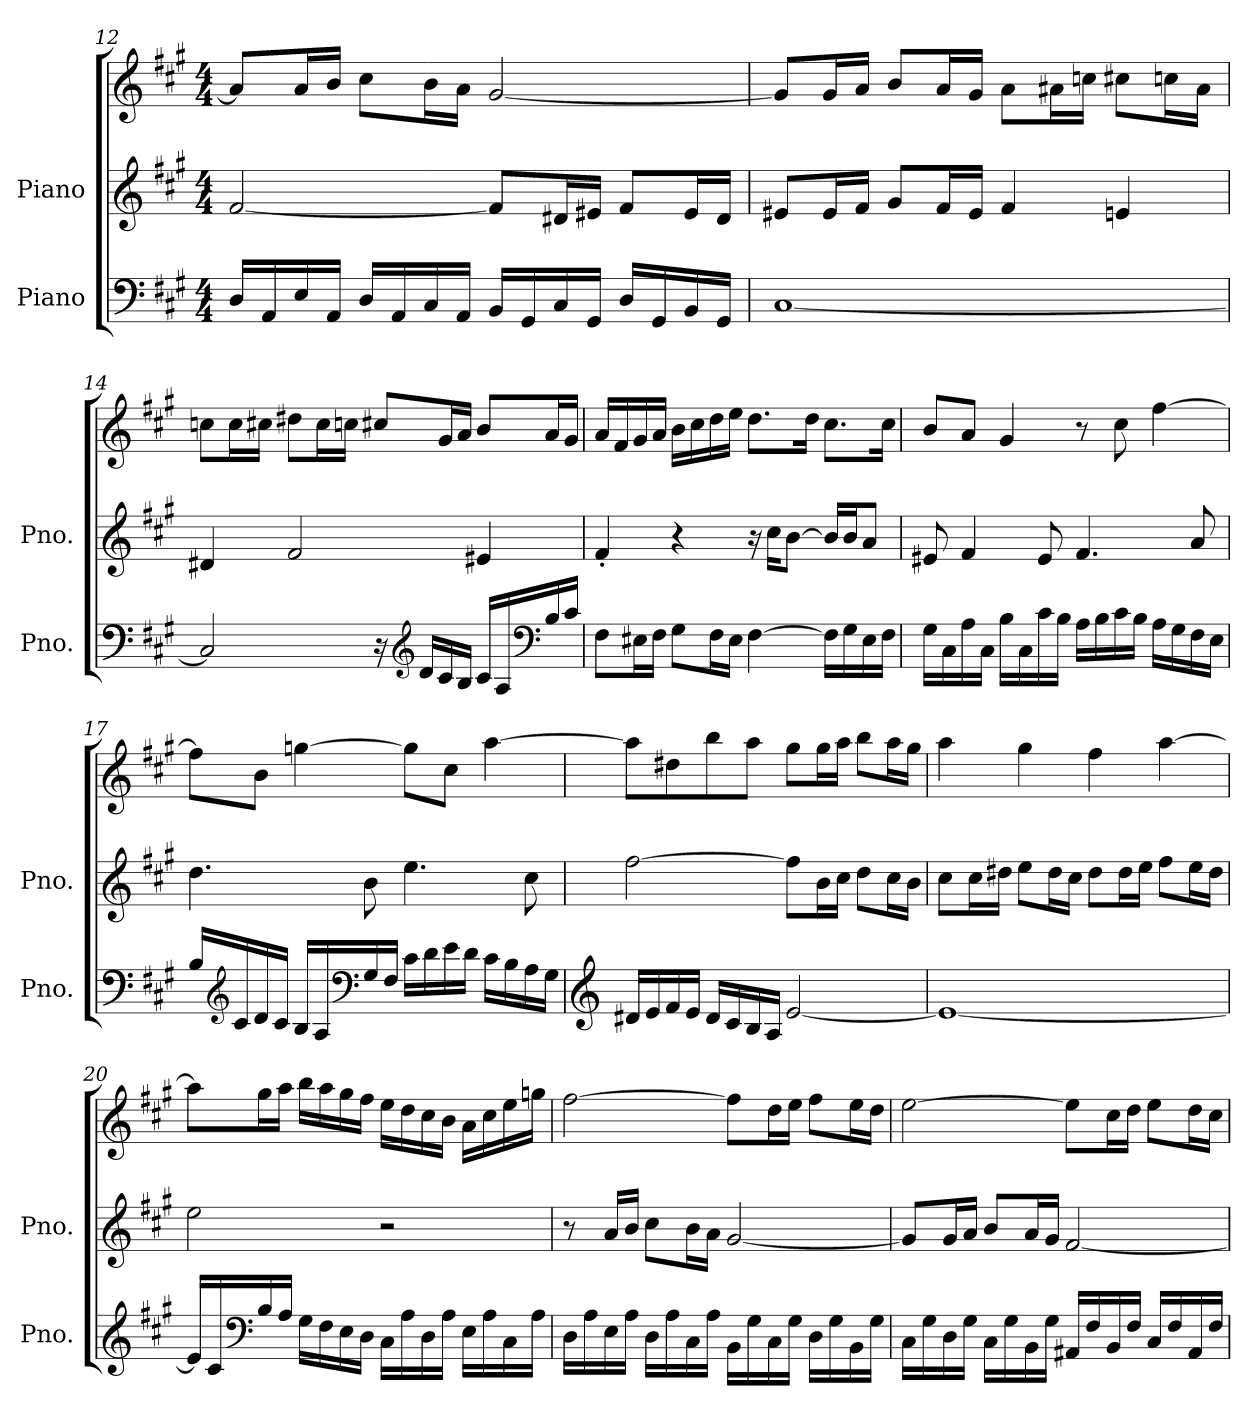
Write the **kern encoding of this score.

**kern	**kern	**kern
*part2	*part1	*part1
*staff3	*staff2	*staff1
*I"Piano	*I"Piano	*
*I'Pno.	*I'Pno.	*
*clefF4	*clefG2	*clefG2
*k[f#c#g#]	*k[f#c#g#]	*k[f#c#g#]
*M4/4	*M4/4	*M4/4
=12	=12	=12
16D/LL	[2f#/	8a/L]
16AA/	.	.
16E/	.	16a/L
16AA/JJ	.	16b/JJ
16D/LL	.	8cc#\L
16AA/	.	.
16C#/	.	16b\L
16AA/JJ	.	16a\JJ
16BB/LL	8f#/L]	[2g#/
16GG#/	.	.
16C#/	16d#X/L	.
16GG#/JJ	16e#X/JJ	.
16D/LL	8f#/L	.
16GG#/	.	.
16BB/	16e#/L	.
16GG#/JJ	16d#/JJ	.
!!LO:LB:g=z
=13	=13	=13
[1C#	8e#X/L	8g#/L]
.	16e#/L	16g#/L
.	16f#/JJ	16a/JJ
.	8g#/L	8b/L
.	16f#/L	16a/L
.	16e#/JJ	16g#/JJ
.	4f#/	8a\L
.	.	16a#X\L
.	.	16ccn\JJ
.	4en/	8cc#X\L
.	.	16ccn\L
.	.	16a#\JJ
=14	=14	=14
2C#/]	4d#X/	8ccn\L
.	.	16cc\L
.	.	16cc#X\JJ
.	2f#/	8dd#X\L
.	.	16cc#\L
.	.	16ccn\JJ
16r	.	8cc#X/L
*clefG2	*	*
16d/LL	.	.
16c#/	.	16g#/L
16B/JJ	.	16a/JJ
16c#/LL	4e#X/	8b/L
16A/	.	.
*clefF4	*	*
16B/	.	16a/L
16c#/JJ	.	16g#/JJ
!!LO:LB:g=z
=15	=15	=15
8F#\L	4f#'/	16a/LL
.	.	16f#/
16E#X\L	.	16g#/
16F#\JJ	.	16a/JJ
8G#\L	4r	16b\LL
.	.	16cc#\
16F#\L	.	16dd\
16E#\JJ	.	16ee\JJ
[4F#\	16r	8.dd\L
.	16cc#\KL	.
.	[8b\J	.
.	.	16dd\Jk
16F#\LL]	16b/LL]	8.cc#\L
16G#\	16b/J	.
16E#\	8a/J	.
16F#\JJ	.	16cc#\Jk
=16	=16	=16
16G#\LL	8e#X/	8b/L
16C#\	.	.
16A\	4f#/	8a/J
16C#\JJ	.	.
16B\LL	.	4g#/
16C#\	.	.
16c#\	8e#/	.
16B\JJ	.	.
16A\LL	4.f#/	8r
16B\	.	.
16c#\	.	8cc#\
16B\JJ	.	.
16A\LL	.	[4ff#\
16G#\	.	.
16F#\	8a/	.
16E\JJ	.	.
!!LO:PB:g=z
=17	=17	=17
16B/LL	4.dd\	8ff#\L]
*clefG2	*	*
16c#/	.	.
16d/	.	8b\J
16c#/JJ	.	.
16B/LL	.	[4ggn\
16A/	.	.
*clefF4	*	*
16G#/	8b\	.
16F#/JJ	.	.
16c#\LL	4.ee\	8gg\L]
16d\	.	.
16e\	.	8cc#\J
16d\JJ	.	.
16c#\LL	.	[4aa\
16B\	.	.
16A\	8cc#\	.
16G#\JJ	.	.
=18	=18	=18
*clefG2	*	*
16d#X/LL	[2ff#\	8aa\L]
16e/	.	.
16f#/	.	8dd#X\
16e/JJ	.	.
16d#/LL	.	8bb\
16c#/	.	.
16B/	.	8aa\J
16A/JJ	.	.
[2e/	8ff#\L]	8gg#\L
.	16b\L	16gg#\L
.	16cc#\JJ	16aa\JJ
.	8dd\L	8bb\L
.	16cc#\L	16aa\L
.	16b\JJ	16gg#\JJ
!!LO:LB:g=z
=19	=19	=19
1e_	8cc#\L	4aa\
.	16cc#\L	.
.	16dd#X\JJ	.
.	8ee\L	4gg#\
.	16dd#\L	.
.	16cc#\JJ	.
.	8dd#\L	4ff#\
.	16dd#\L	.
.	16ee\JJ	.
.	8ff#\L	[4aa\
.	16ee\L	.
.	16dd#\JJ	.
=20	=20	=20
16e/LL]	2ee\	8aa\L]
16c#/	.	.
*clefF4	*	*
16B/	.	16gg#\L
16A/JJ	.	16aa\JJ
16G#\LL	.	16bb\LL
16F#\	.	16aa\
16E\	.	16gg#\
16D\JJ	.	16ff#\JJ
16C#\LL	2r	16ee\LL
16A\	.	16dd\
16D\	.	16cc#\
16A\JJ	.	16b\JJ
16E\LL	.	16a\LL
16A\	.	16cc#\
16C#\	.	16ee\
16A\JJ	.	16ggn\JJ
!!LO:LB:g=z
=21	=21	=21
16D\LL	8r	[2ff#\
16A\	.	.
16E\	16a/LL	.
16A\JJ	16b/JJ	.
16D\LL	8cc#\L	.
16A\	.	.
16C#\	16b\L	.
16A\JJ	16a\JJ	.
16BB\LL	[2g#/	8ff#\L]
16G#\	.	.
16C#\	.	16dd\L
16G#\JJ	.	16ee\JJ
16D\LL	.	8ff#\L
16G#\	.	.
16BB\	.	16ee\L
16G#\JJ	.	16dd\JJ
=22	=22	=22
16C#\LL	8g#/L]	[2ee\
16G#\	.	.
16D\	16g#/L	.
16G#\JJ	16a/JJ	.
16C#\LL	8b/L	.
16G#\	.	.
16BB\	16a/L	.
16G#\JJ	16g#/JJ	.
16AA#X/LL	[2f#/	8ee\L]
16F#/	.	.
16BB/	.	16cc#\L
16F#/JJ	.	16dd\JJ
16C#/LL	.	8ee\L
16F#/	.	.
16AA#/	.	16dd\L
16F#/JJ	.	16cc#\JJ
=	=	=
*-	*-	*-
